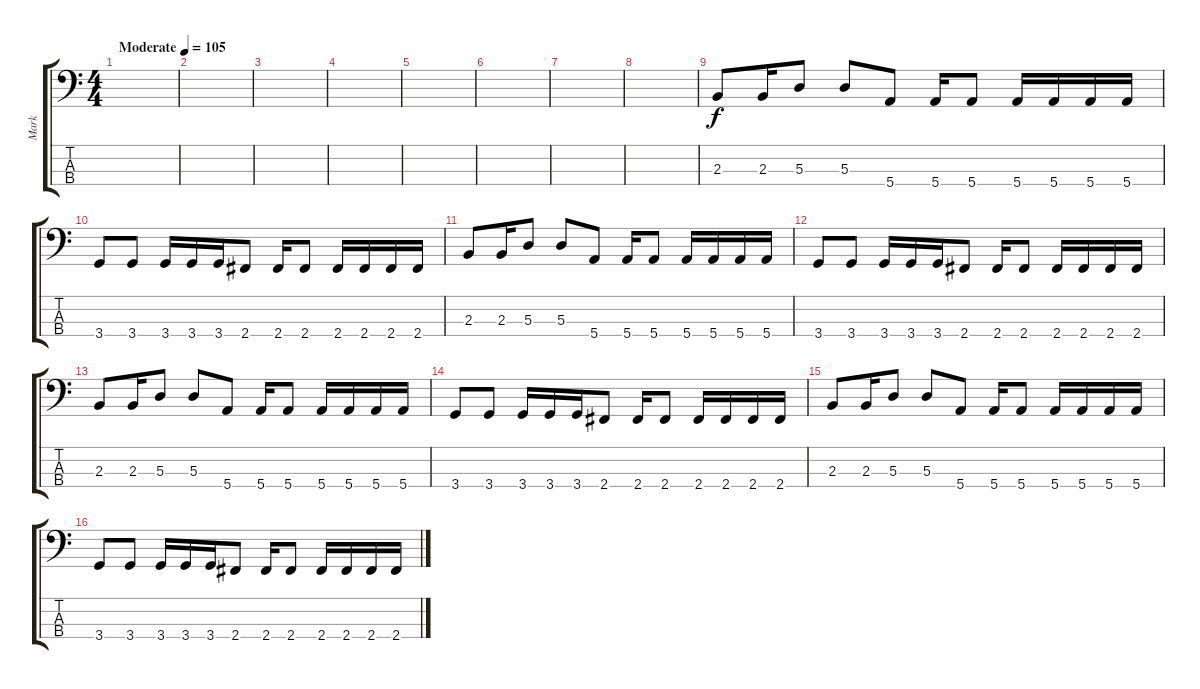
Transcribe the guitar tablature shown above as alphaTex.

\track ("Mark" "Mark") {instrument electricbasspick}
\staff {score tabs}
\tuning (G2 D2 A1 E1) {hide}
\ts (4 4)
\tempo (105 "Moderate")
\clef f4
\ks c
|
|
|
|
|
|
|
|
2.3.8 2.3.16 5.3.8 5.3.8 5.4.8 5.4.16 5.4.8 5.4.16 5.4.16 5.4.16 5.4.16 |
3.4.8 3.4.8 3.4.16 3.4.16 3.4.16 2.4.8 2.4.16 2.4.8 2.4.16 2.4.16 2.4.16 2.4.16 |
2.3.8 2.3.16 5.3.8 5.3.8 5.4.8 5.4.16 5.4.8 5.4.16 5.4.16 5.4.16 5.4.16 |
3.4.8 3.4.8 3.4.16 3.4.16 3.4.16 2.4.8 2.4.16 2.4.8 2.4.16 2.4.16 2.4.16 2.4.16 |
2.3.8 2.3.16 5.3.8 5.3.8 5.4.8 5.4.16 5.4.8 5.4.16 5.4.16 5.4.16 5.4.16 |
3.4.8 3.4.8 3.4.16 3.4.16 3.4.16 2.4.8 2.4.16 2.4.8 2.4.16 2.4.16 2.4.16 2.4.16 |
2.3.8 2.3.16 5.3.8 5.3.8 5.4.8 5.4.16 5.4.8 5.4.16 5.4.16 5.4.16 5.4.16 |
3.4.8 3.4.8 3.4.16 3.4.16 3.4.16 2.4.8 2.4.16 2.4.8 2.4.16 2.4.16 2.4.16 2.4.16
